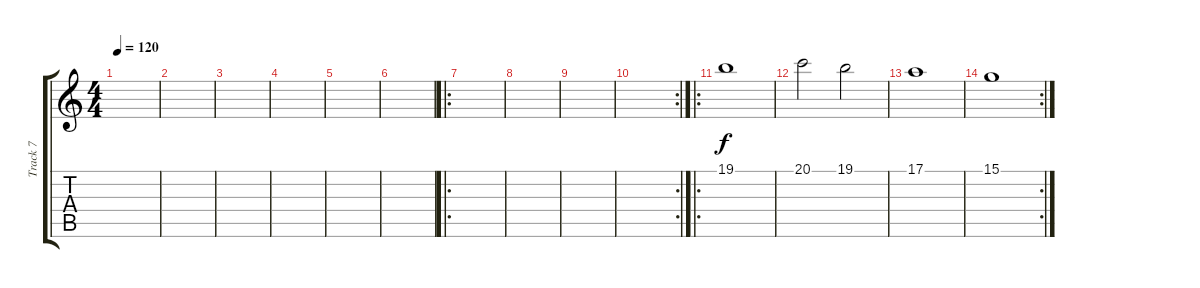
\track ("Track 7" "Track 7") {instrument violin}
\staff {score tabs}
\tuning (E4 B3 G3 D3 A2 E2) {hide}
\ts (4 4)
\tempo 120
\clef g2
\ks c
|
|
|
|
|
|
\ro
|
|
|
\rc 2
|
\ro
19.1.1 |
20.1.2 19.1.2 |
17.1.1 |
\rc 2
15.1.1
